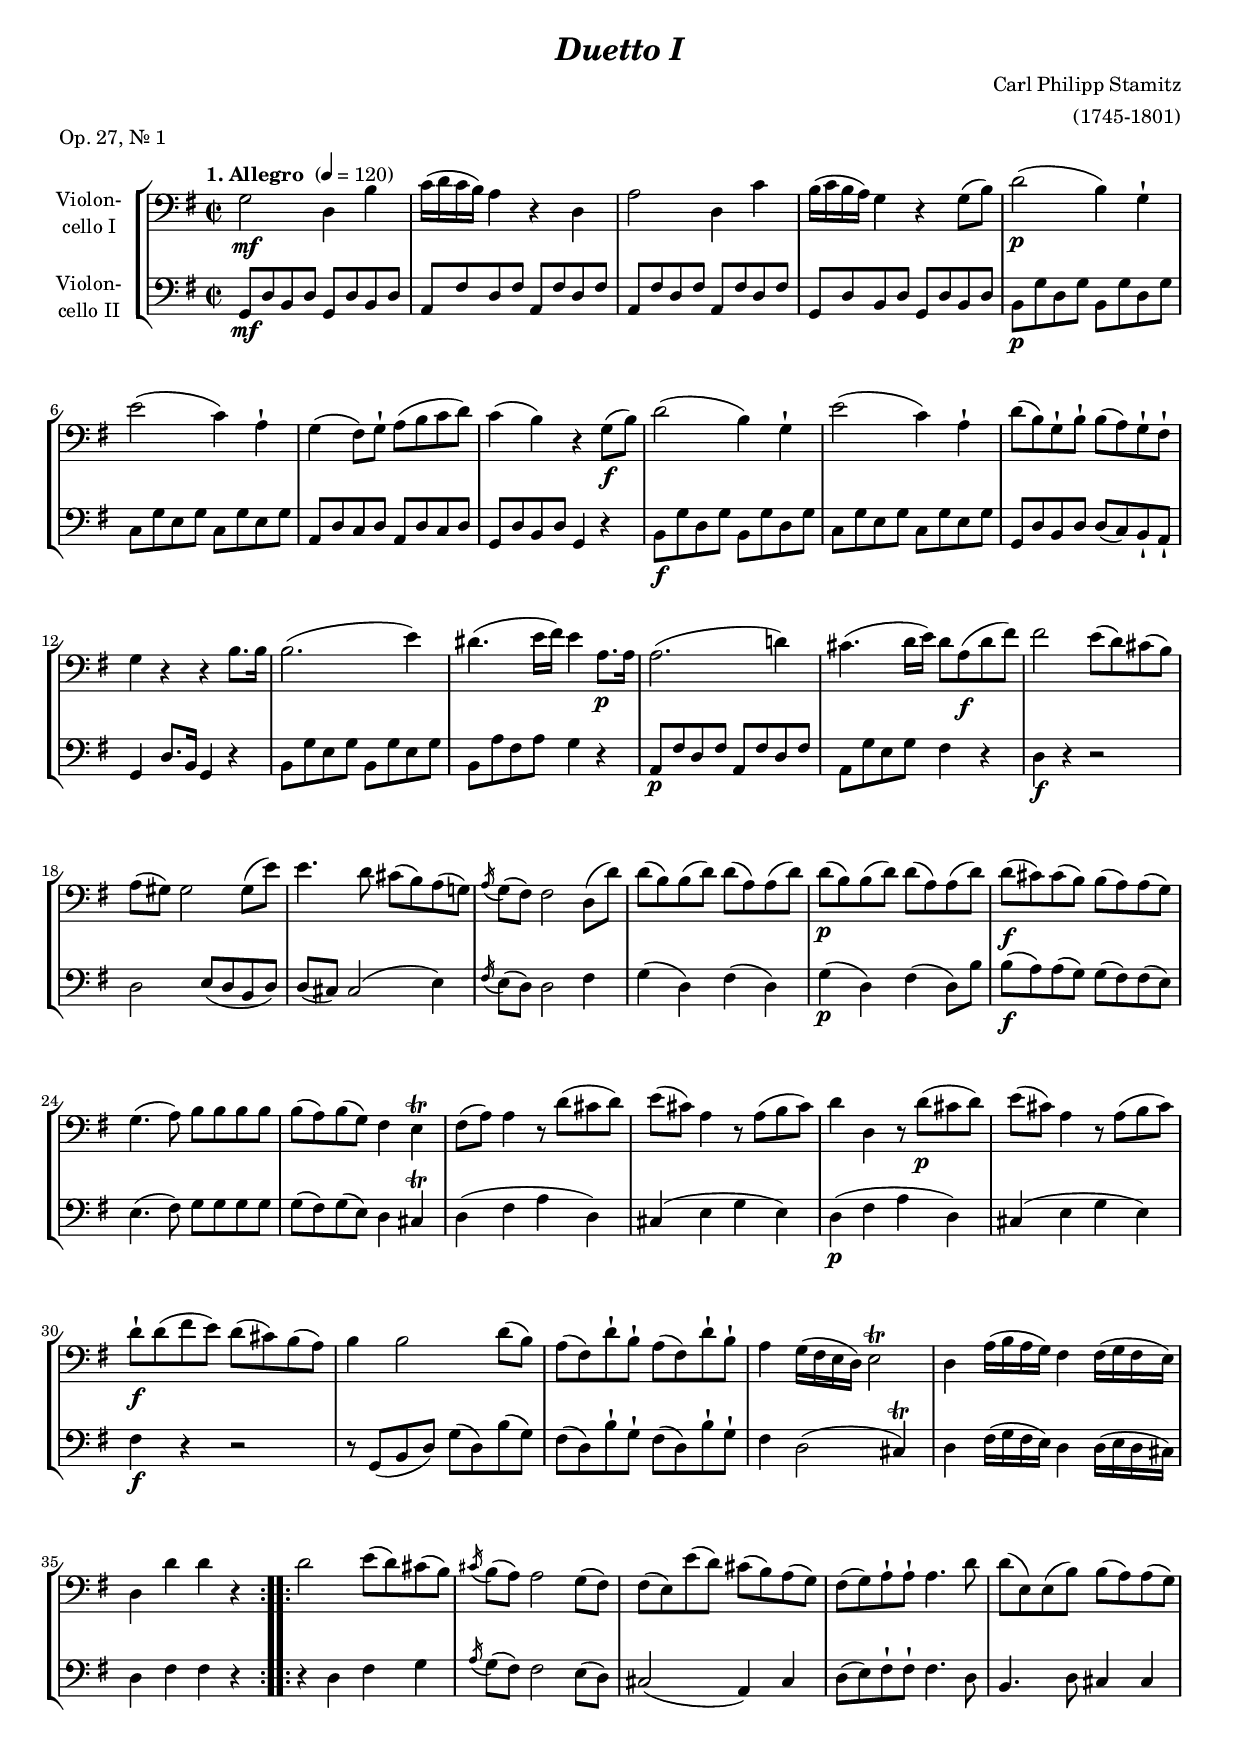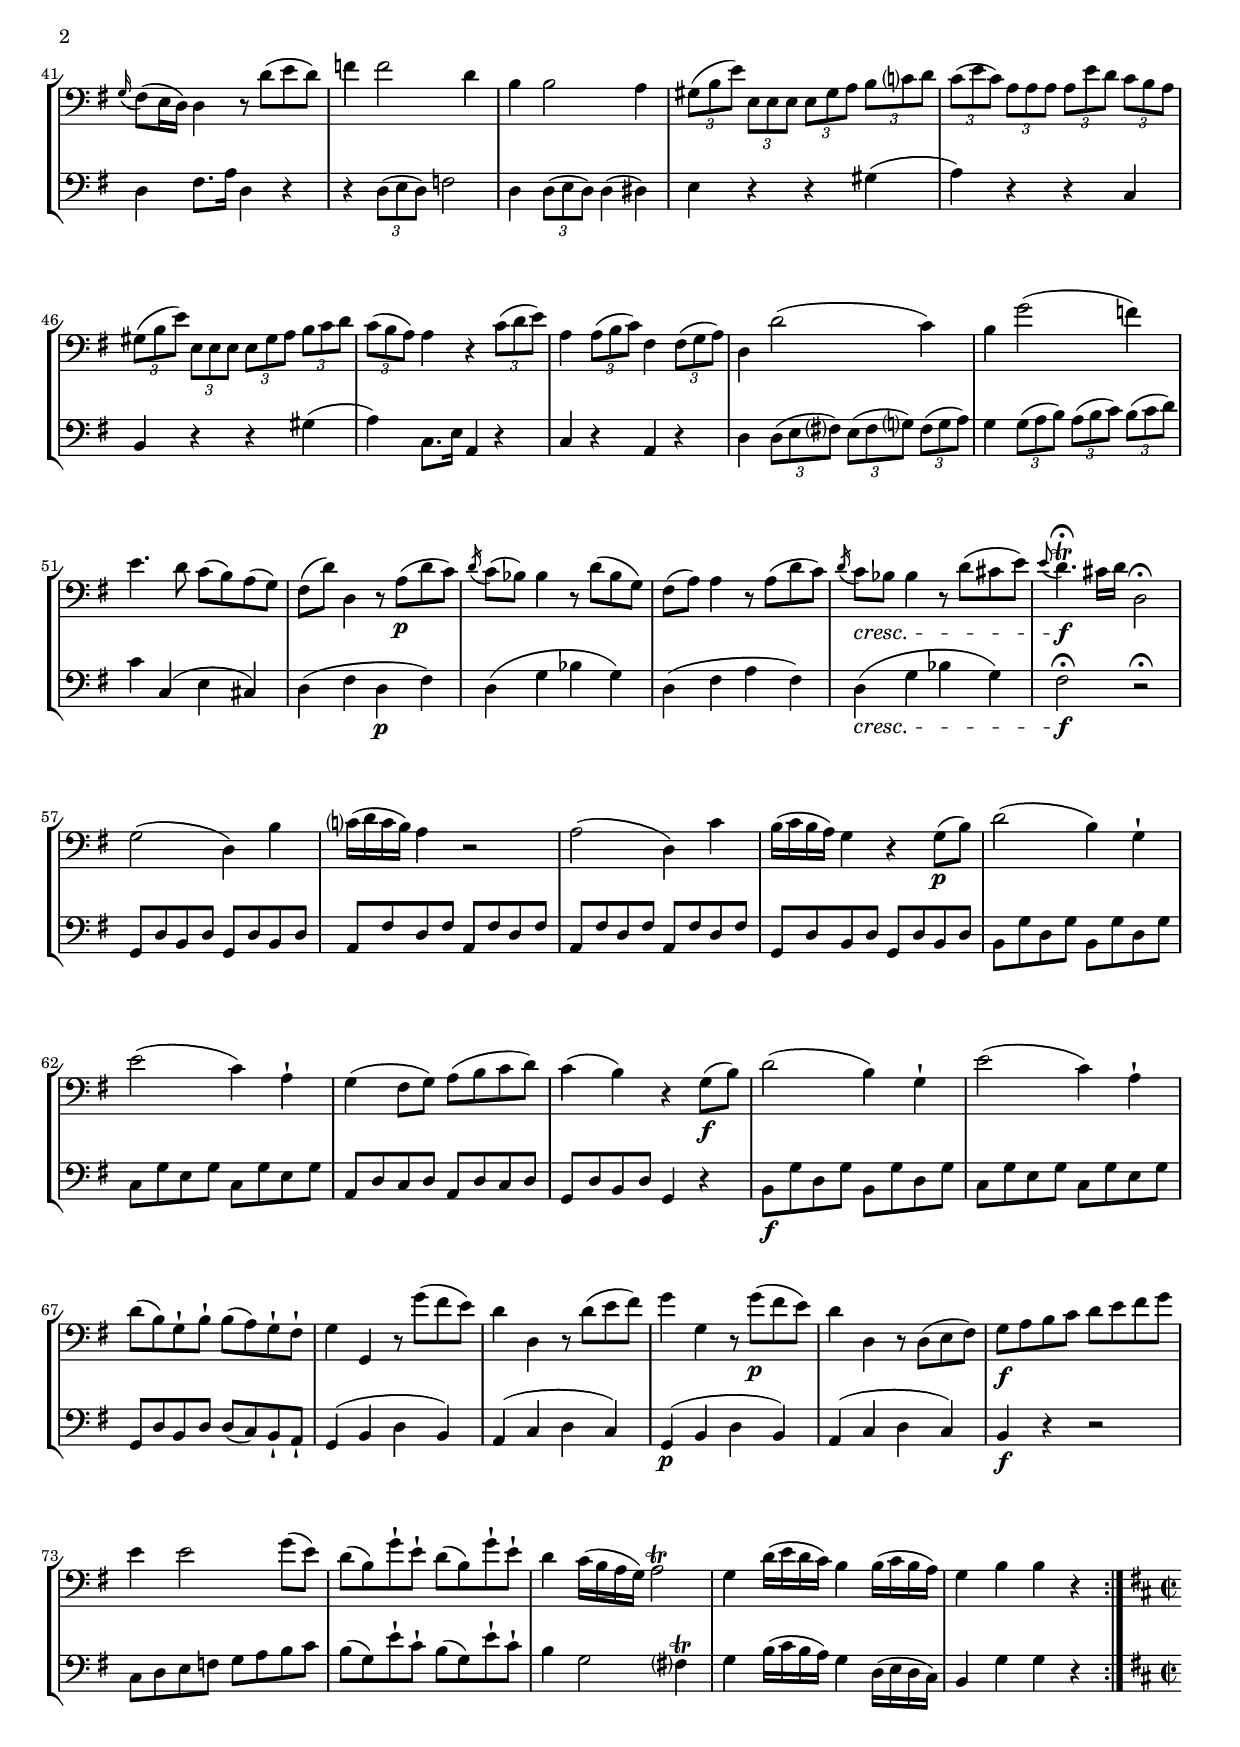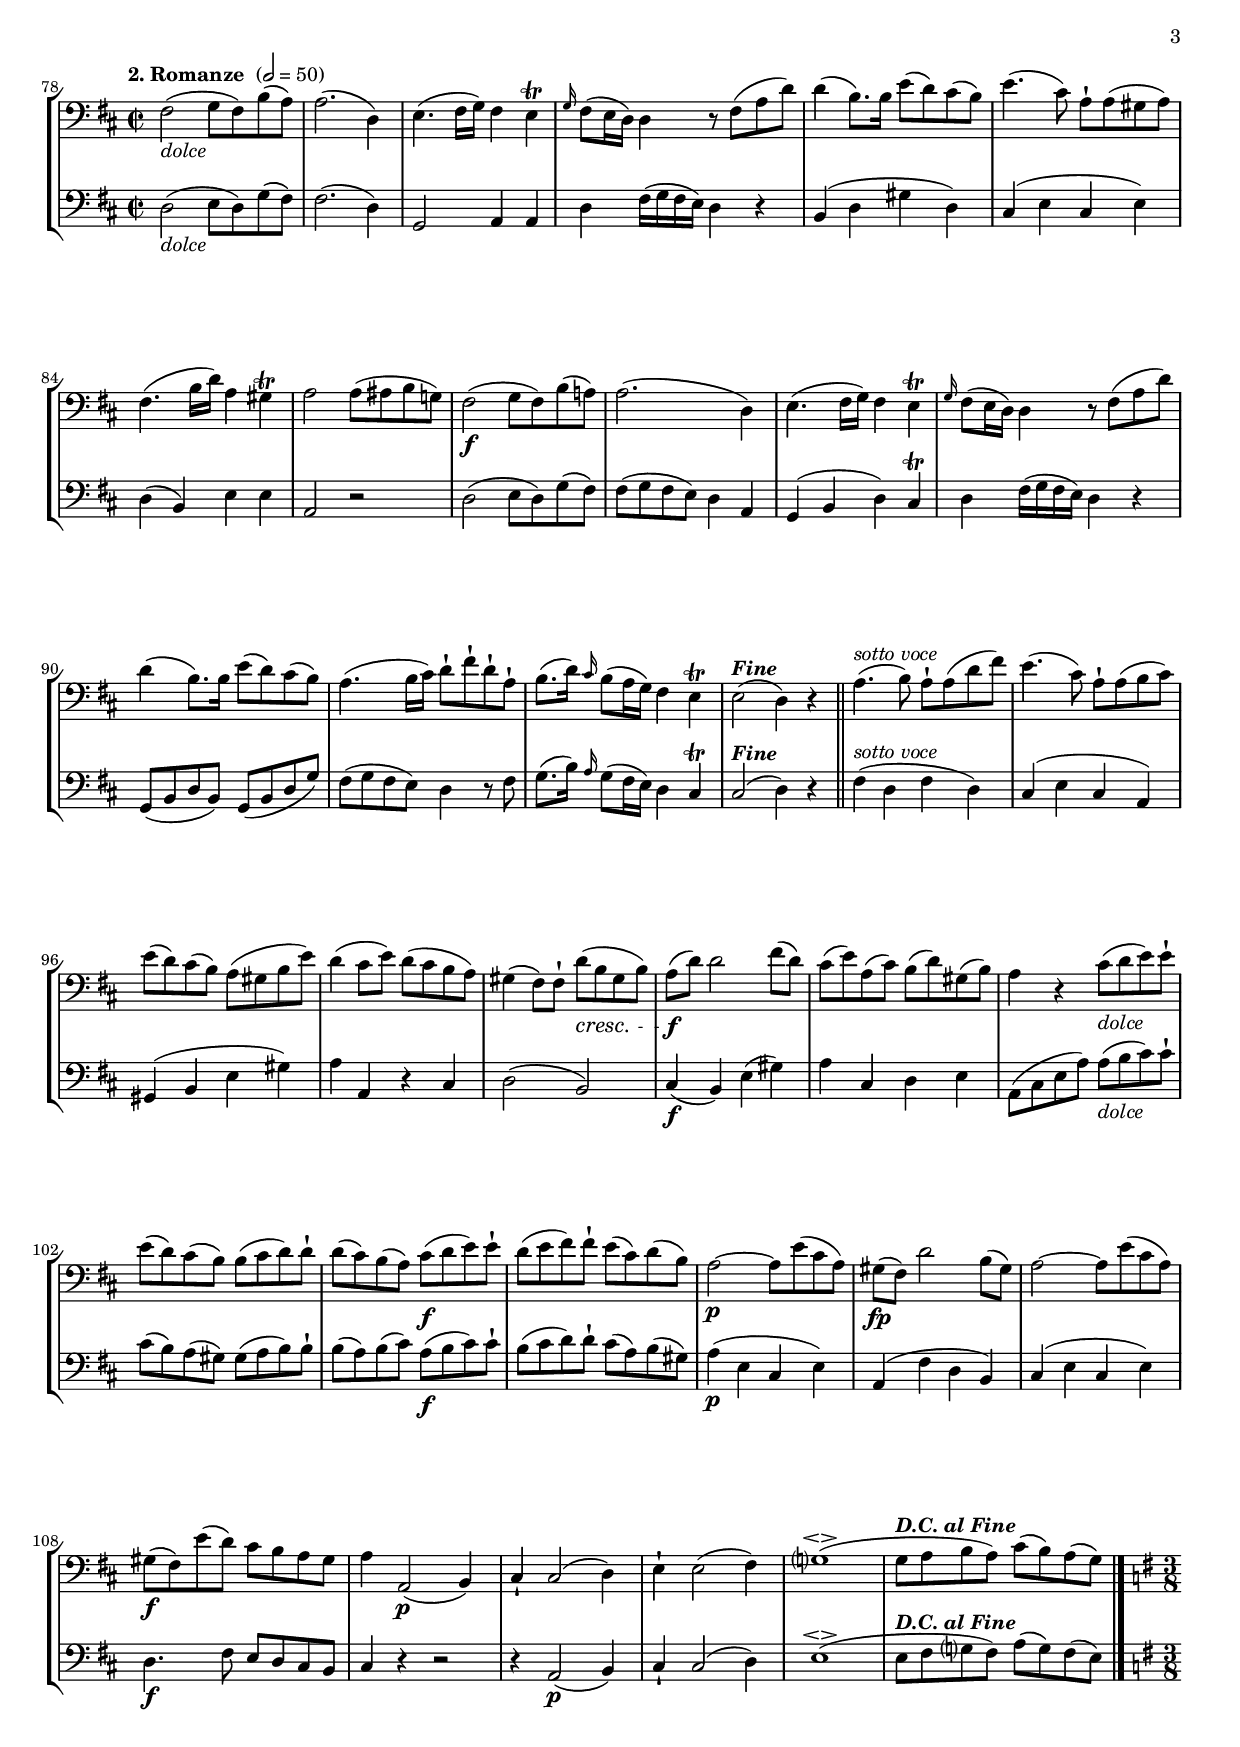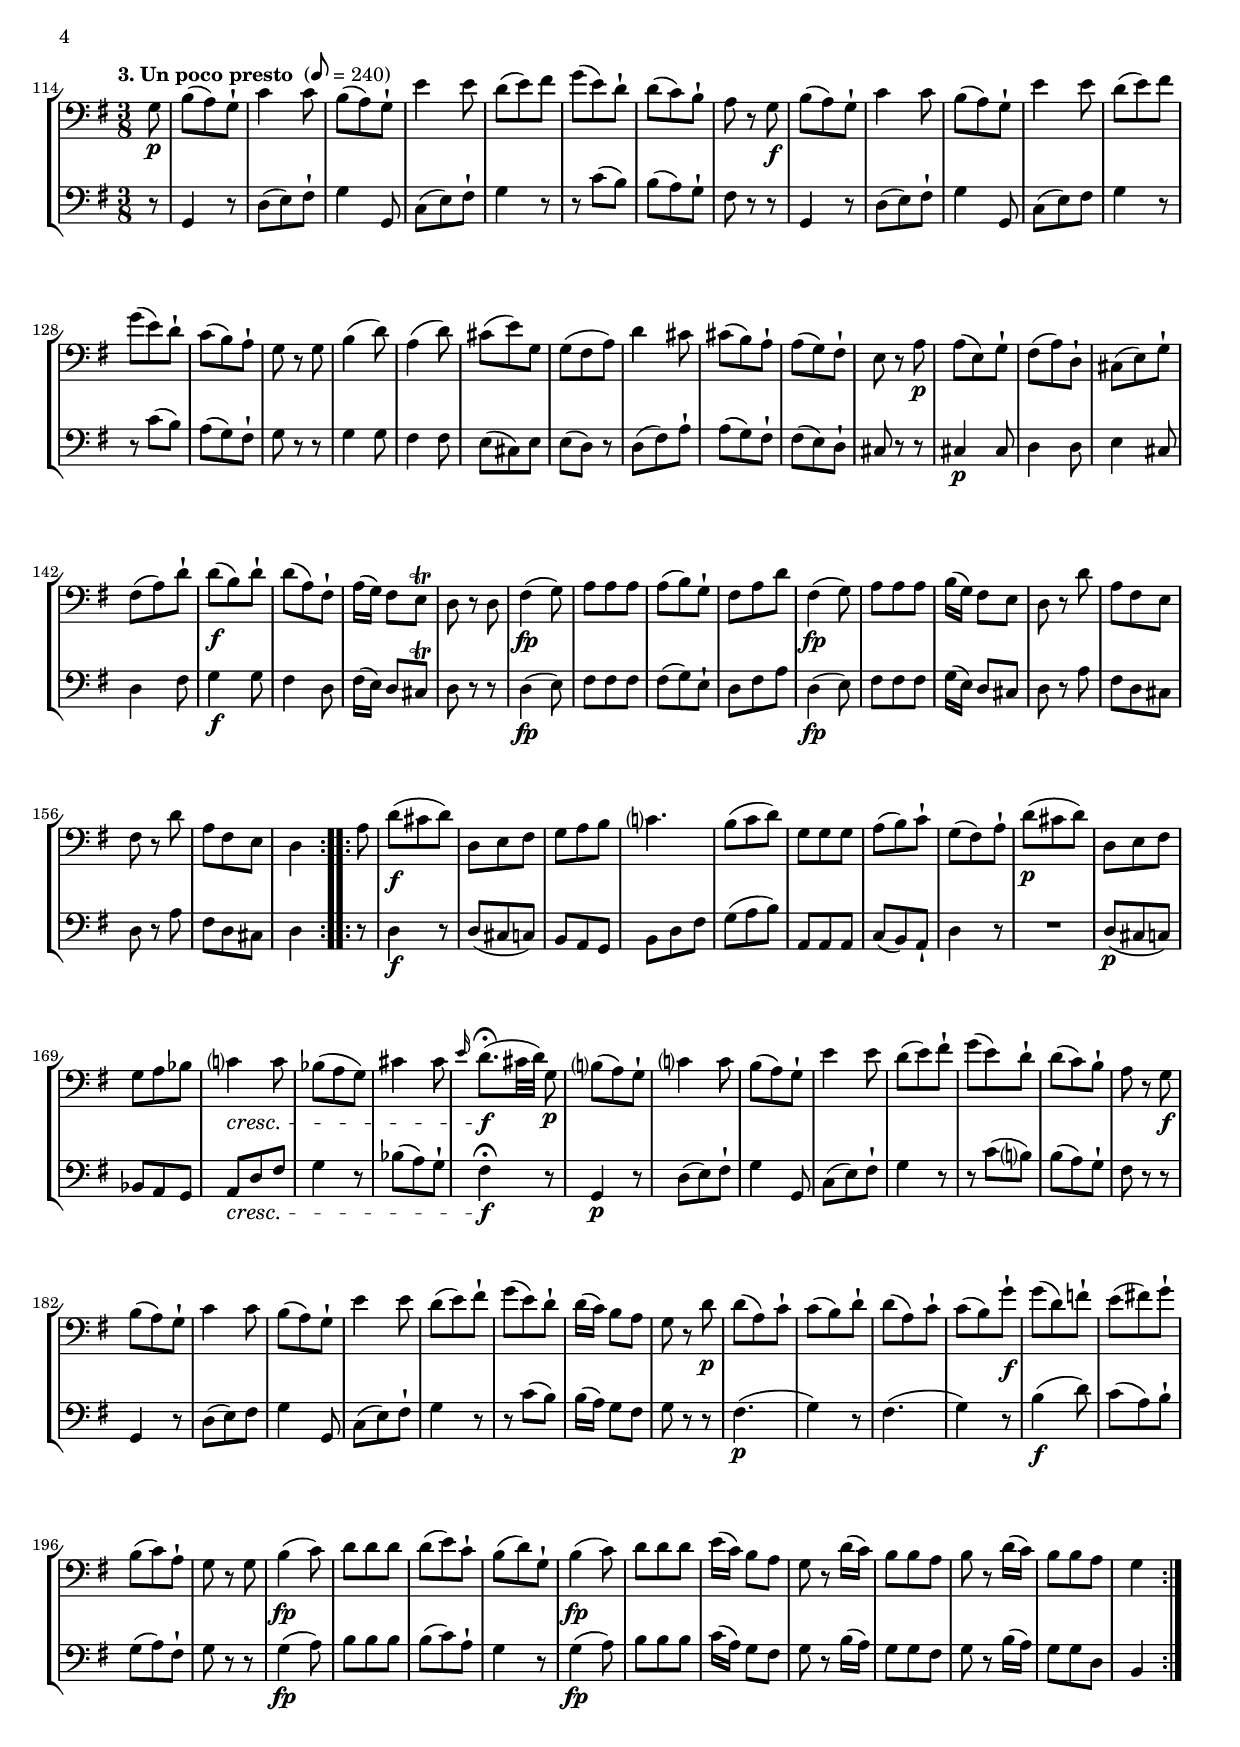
\version "2.14.2"
\include "deutsch.ly"

#(set-global-staff-size 17.25)

\header {
  title     = \markup \bold \italic "Duetto I"
  composer  = "Carl Philipp Stamitz"
  arranger  = "(1745-1801)"
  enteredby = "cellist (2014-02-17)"
  piece     = "Op. 27, Nr. 1"
}

voiceconsts = {
 \key d \major
% \clef "treble"
 \clef "bass"
% \numericTimeSignature
 \compressFullBarRests
 \set tupletSpannerDuration = #(ly:make-moment 1 4)
}

mihi = "clarinet"
milo = "bassoon"

dcaf = \markup \bold \italic "D.C. al Fine"
dolc = \markup \italic "dolce"
fine = \markup \bold \italic "Fine"
sovo = \markup \italic "sotto voce"

introa = {            \tempo "1. Allegro "        4=120 \time 2/2 }
introb = { \pageBreak \tempo "2. Romanze "        2=50  \time 2/2 \key a \major }
introc = { \pageBreak \tempo "3. Un poco presto " 8=240 \time 3/8 \key d \major }

va = \relative c'' {
  \voiceconsts

  \introa
  \repeat volta 2 {
    d2\mf a4 fis'
    g16( a g fis) e4 r a,
    e'2 a,4 g'
    fis16( g fis e) d4 r d8( fis)
    a2(\p fis4) d-|

    h'2( g4) e-|
    d( cis8) d-| e( fis g a)
    g4( fis) r d8(\f fis)
    a2( fis4) d-|
    h'2( g4) e-|
    a8( fis) d-| fis-| fis( e) d-| cis-|

    d4 r r fis8. fis16
    fis2.( h4)
    ais4.( h16 cis) h4 e,8.\p e16
    e2.( a!4)
    gis4.( a16 h) a8 e(\f a cis)
    cis2 h8( a) gis( fis)

    e( dis) dis2 dis8( h')
    h4. a8 gis( fis) e( d!)
    \acciaccatura e16 d8( cis) cis2 a8( a')
    a( fis) fis( a) a( e) e( a)
    a(\p fis) fis( a) a( e) e( a)
    a(\f gis) gis( fis) fis( e) e( d)

    d4.( e8) fis fis fis fis
    fis( e) fis( d) cis4 h\trill
    cis8( e) e4 r8 a( gis a)
    h( gis) e4 r8 e( fis gis)
    a4 a, r8 a'(\p gis a)
    h( gis) e4 r8 e( fis gis)

    a-|\f a( cis h) a( gis) fis( e)
    fis4 fis2 a8( fis)
    e( cis) a'-| fis-| e( cis) a'-| fis-|
    e4 d16( cis h a) h2\trill
    a4 e'16( fis e d) cis4 cis16( d cis h)
    a4 a' a r
  }
  \repeat volta 2 {
    a2 h8( a) gis( fis)
    \acciaccatura gis16 fis8( e) e2 d8( cis)
    cis( h) h'( a) gis( fis) e( d)
    cis( d) e-| e-| e4. a8
    a( h,) h( fis') fis( e) e( d)

    \appoggiatura d16 cis8( h16 a) a4 r8 a'( h a)
    c4 c2 a4
    fis fis2 e4
    \times 2/3 { dis8( fis h) h,[ h h] h dis e fis[ g? a] }
    \times 2/3 { g( h g) e[ e e] e h' a g[ fis e] }

    \times 2/3 { dis( fis h) h,[ h h] h dis e fis[ g a] }
    \times 2/3 { g( fis e) } e4 r \times 2/3 { g8( a h) }
    e,4 \times 2/3 { e8( fis g) } cis,4 \times 2/3 { cis8( d e) }
    a,4 a'2( g4)
    fis d'2( c4)

    h4. a8 g( fis) e( d)
    cis( a') a,4 r8 e'(\p a g)
    \acciaccatura a16 g8( f) f4 r8 a( f d)
    cis( e) e4 r8 e( a g)
    \acciaccatura a16 g8\cresc f f4 r8 a( gis h)
    \appoggiatura h a4.\trill\fermata\f gis16 a a,2\fermata

    d( a4) fis'
    g?16( a g fis) e4 r2
    e( a,4) g'
    fis16( g fis e) d4 r d8(\p fis)
    a2( fis4) d-|

    h'2( g4) e-|
    d( cis8 d) e( fis g a)
    g4( fis) r d8(\f fis)
    a2( fis4) d-|
    h'2( g4) e-|

    a8( fis) d-| fis-| fis( e) d-| cis-|
    d4 d, r8 d''( cis h)
    a4 a, r8 a'( h cis)
    d4 d, r8 d'(\p cis h)
    a4 a, r8 a( h cis)
    d\f e fis g a h cis d

    h4 h2 d8( h)
    a( fis) d'-| h-| a( fis) d'-| h-| 
    a4 g16( fis e d) e2\trill
    d4 a'16( h a g) fis4 fis16( g fis e)
    d4 fis fis r
  }

  \introb
  cis2(_\dolc d8 cis) fis( e)
  e2.( a,4)
  h4.( cis16 d) cis4 h\trill
  \grace d16 cis8( h16 a) a4 r8 cis( e a)
  a4( fis8.) fis16 h8( a) gis( fis)
  h4.( gis8) e-| e( dis e)

  cis4.( fis16 a) e4 dis\trill
  e2 e8( eis fis d!)
  cis2(\f d8 cis) fis( e!)
  e2.( a,4)
  h4.( cis16 d) cis4 h\trill
  \grace d16 cis8( h16 a) a4 r8 cis( e a)

  a4( fis8.) fis16 h8( a) gis( fis)
  e4.( fis16 gis) a8-| cis-| a-| e-|
  fis8.[( a16)] \grace gis fis8( e16 d) cis4 h\trill
  h2(^\fine a4) r \bar "||"
  e'4.(^\sovo fis8) e-| e( a cis)
  h4.( gis8) e-| e( fis gis)

  h( a) gis( fis) e( dis fis h)
  a4( gis8 h) a( gis fis e)
  dis4( cis8) cis-| a'(\cresc fis dis fis)
  e(\f a) a2 cis8( a)
  gis( h) e,( gis) fis( a) dis,( fis)
  e4 r gis8(_\dolc a h) h-|

  h( a) gis( fis) fis( gis a) a-|
  a( gis) fis( e) gis(\f a h) h-|
  a( h cis) cis-| h( gis) a( fis)
  e2~\p e8 h'( gis e)
  dis(\fp cis) a'2 fis8( dis)

  e2~ e8 h'( gis e)
  dis(\f cis) h'( a) gis fis e dis
  e4 e,2(\p fis4)
  gis-| gis2( a4)
  h-| h2( cis4)
  d?1(\espressivo
  d8^\dcaf e fis e) gis[( fis) e( d)] \bar "|."

  \introc
  \repeat volta 2 {
    \partial 8 d\p
    fis( e) d-|
    g4 g8
    fis( e) d-|
    h'4 h8
    a( h) cis
    d( h) a-|
    a( g) fis-|

    e r d\f
    fis( e) d-|
    g4 g8
    fis( e) d-|
    h'4 h8
    a( h) cis
    d( h) a-|

    g( fis) e-|
    d r d
    fis4( a8)
    e4( a8)
    gis( h) d,
    d( cis e)
    a4 gis8
    gis( fis) e-|

    e( d) cis-|
    h r e\p
    e( h) d-|
    cis( e) a,-|
    gis( h) d-|
    cis( e) a-|
    a(\f fis) a-|

    a( e) cis-|
    e16( d) cis8[ h]\trill
    a r a
    cis4(\fp d8)
    e e e
    e( fis) d-|
    cis e a

    cis,4(\fp d8)
    e e e
    fis16( d) cis8[ h]
    a r a'
    e cis h
    cis r a'
    e cis h
    a4
  }
  \repeat volta 2 {
    \partial 8 e'8
    a(\f gis a)
    a, h cis
    d e fis
    g?4.
    fis8( g a)
    d, d d
    e( fis) g-|
    d( cis) e-|

    a(\p gis a)
    a, h cis
    d e f
    g?4\cresc
    g8
    f( e d)
    gis4 gis8
    \grace h16 a8.[(\fermata\f gis32 a)] d,8\p
    fis?( e) d-|

    g?4 g8
    fis( e) d-|
    h'4 h8
    a( h) cis-|
    d( h) a-|
    a( g) fis-|
    e r d\f
    fis( e) d-|

    g4 g8
    fis( e) d-|
    h'4 h8
    a( h) cis-|
    d( h) a-|
    a16( g) fis8[ e]
    d r a'\p
    a( e) g-|
    g( fis) a-|

    a( e) g-|
    g( fis) d'-|\f
    d( a) c-|
    h( cis!) d-|
    fis,( g) e-|
    d r d
    fis4(\fp g8)
    a a a
    a( h) g-|

    fis( a) d,-|
    fis4(\fp g8)
    a a a
    h16( g) fis8[ e]
    d r a'16( g)
    fis8 fis e
    fis r a16( g)
    fis8 fis e
    d4
  }
}

vb = \relative c' {
  \voiceconsts

  \introa
  \repeat volta 2 {
    d8\mf a' fis a d, a' fis a
    e cis' a cis e, cis' a cis
    e, cis' a cis e, cis' a cis
    d, a' fis a d, a' fis a
    fis\p d' a d fis, d' a d

    g, d' h d g, d' h d 
    e, a g a e a g a
    d, a' fis a d,4 r
    fis8\f d' a d fis, d' a d
    g, d' h d g, d' h d
    d, a' fis a a( g) fis-| e-|

    d4 a'8. fis16 d4 r
    fis8 d' h d fis, d' h d
    fis, e' cis e d4 r
    e,8\p cis' a cis e, cis' a cis
    e, d' h d cis4 r
    a\f r r2

    a h8( a fis a)
    a( gis) gis2( h4)
    \acciaccatura cis16 h8( a) a2 cis4
    d( a) cis( a)
    d(\p a) cis( a8) fis'
    fis(\f e) e( d) d( cis) cis( h)

    h4.( cis8) d d d d
    d( cis) d( h) a4 gis\trill
    a( cis e a,)
    gis( h d h)
    a(\p cis e a,)
    gis( h d h)

    cis\f r r2
    r8 d,( fis a) d( a) fis'( d)
    cis( a) fis'-| d-| cis( a) fis'-| d-|
    cis4 a2( gis4)\trill
    a cis16( d cis h) a4 a16( h a gis)
    a4 cis cis r
  }
  \repeat volta 2 {
    r a cis d
    \acciaccatura e16 d8( cis) cis2 h8( a)
    gis2( e4) gis
    a8( h) cis-| cis-| cis4. a8
    fis4. a8 gis4 gis

    a cis8. e16 a,4 r
    r \times 2/3 { a8( h a) } c2
    a4 \times 2/3 { a8( h a) } a4( ais)
    h r r dis(
    e) r r g,

    fis r r dis'(
    e) g,8. h16 e,4 r
    g r e r
    a \times 2/3 { a8( h cis?) h[( cis d?)] cis( d e) }
    d4 \times 2/3 { d8( e fis) e[( fis g)] fis( g a) }

    g4 g,( h gis)
    a( cis a\p cis)
    a( d f d)
    a( cis e cis)
    a(\cresc d f d)
    cis2\fermata\f r\fermata

    d,8 a' fis a d, a' fis a
    e cis' a cis e, cis' a cis
    e, cis' a cis e, cis' a cis
    d, a' fis a d, a' fis a
    fis d' a d fis, d' a d

    g, d' h d g, d' h d
    e, a g a e a g a
    d, a' fis a d,4 r
    fis8\f d' a d fis, d' a d
    g, d' h d g, d' h d

    d, a' fis a a( g) fis-| e-|
    d4( fis a fis)
    e( g a g)
    d(\p fis a fis)
    e( g a  g)
    fis\f r r2

    g8 a h c d e fis g
    fis( d) h'-| g-| fis( d) h'-| g-|
    fis4 d2 cis?4\trill
    d fis16( g fis e) d4 a16( h a g)
    fis4 d' d r
  }

  \introb
  a2(_\dolc h8 a) d( cis)
  cis2.( a4)
  d,2 e4 e
  a cis16( d cis h) a4 r
  fis( a dis a)
  gis( h gis h)

  a( fis) h h
  e,2 r
  a( h8 a) d( cis)
  cis( d cis h) a4 e
  d( fis a) gis\trill
  a cis16( d cis h) a4 r

  d,8( fis a fis) d( fis a d)
  cis( d cis h) a4 r8 cis
  d8.[( fis16)] \grace e d8( cis16 h) a4 gis\trill
  gis2(^\fine a4) r \bar "||"
  cis(^\sovo a cis a)
  gis( h gis e)

  dis( fis h dis)
  e e, r gis
  a2( fis)
  gis4(\f fis) h( dis)
  e gis, a h
  e,8( gis h e) e(_\dolc fis gis) gis-|

  gis( fis) e( dis) dis( e fis) fis-|
  fis( e) fis( gis) e(\f fis gis) gis-|
  fis( gis a) a-| gis( e) fis( dis)
  e4(\p h gis h)
  e,( cis' a fis)

  gis( h gis h)
  a4.\f cis8 h a gis fis
  gis4 r r2
  r4 e2(\p fis4)
  gis-| gis2( a4)
  h1(\espressivo
  h8^\dcaf cis d? cis) e[( d) cis( h)] \bar "|."

  \introc
  \repeat volta 2 {
    \partial 8 r
    d,4 r8
    a'( h) cis-|
    d4 d,8
    g( h) cis-|
    d4 r8
    r g( fis)
    fis( e) d-|

    cis r r
    d,4 r8
    a'( h) cis-|
    d4 d,8
    g( h) cis
    d4 r8
    r g( fis)

    e( d) cis-|
    d r r
    d4 d8
    cis4 cis8
    h( gis) h
    h( a) r
    a( cis) e-|
    e( d) cis-|

    cis( h) a-|
    gis r r
    gis4\p gis8
    a4 a8
    h4 gis8
    a4 cis8
    d4\f d8

    cis4 a8
    cis16( h) a8[ gis]\trill
    a r r
    a4(\fp h8)
    cis cis cis
    cis( d) h-|
    a cis e

    a,4(\fp h8)
    cis cis cis
    d16( h) a8[ gis]
    a r e'
    cis a gis
    a r e'
    cis a gis
    a4
  }
  \repeat volta 2 {
    \partial 8 r8
    a4\f r8
    a( gis g)
    fis e d
    fis a cis
    d( e fis)
    e, e e
    g( fis) e-|
    a4 r8

    R4.
    a8(\p gis g)
    f e d
    e\cresc a cis
    d4 r8
    f( e) d-|
    cis4\fermata\f r8
    d,4\p
    r8

    a'( h) cis-|
    d4 d,8
    g( h) cis-|
    d4 r8
    r g( fis?)
    fis( e) d-|
    cis r r
    d,4 r8

    a'( h) cis
    d4 d,8
    g( h) cis-|
    d4 r8
    r g( fis)
    fis16( e) d8[ cis]
    d r r
    cis4.(\p
    d4) r8

    cis4.(
    d4) r8
    fis4(\f a8)
    g( e) fis-|
    d( e) cis-|
    d r r
    d4(\fp e8)
    fis fis fis
    fis( g) e-|

    d4 r8
    d4(\fp e8)
    fis fis fis
    g16( e) d8[ cis]
    d r fis16( e)
    d8 d cis
    d r fis16( e)
    d8 d a
    fis4
  }
}


music = \new StaffGroup <<
      \new Staff {
	\set Staff.midiInstrument = \mihi
	\set Staff.instrumentName = \markup \center-column { "Violon-" "cello I" }
	\transpose d g,, { \va }
%	\transpose d d { \va }
      }

      \new Staff {
	\set Staff.midiInstrument = \milo
	\set Staff.instrumentName = \markup \center-column { "Violon-" "cello II" }
	\transpose d g,, { \vb }
%	\transpose d d { \vb }
      }
>>

\book {
  \score {
    \music
    \layout {}
  }

  \score {
    \unfoldRepeats \music

    \midi {
      \context {
        \Score
      }
    }
  }
}
